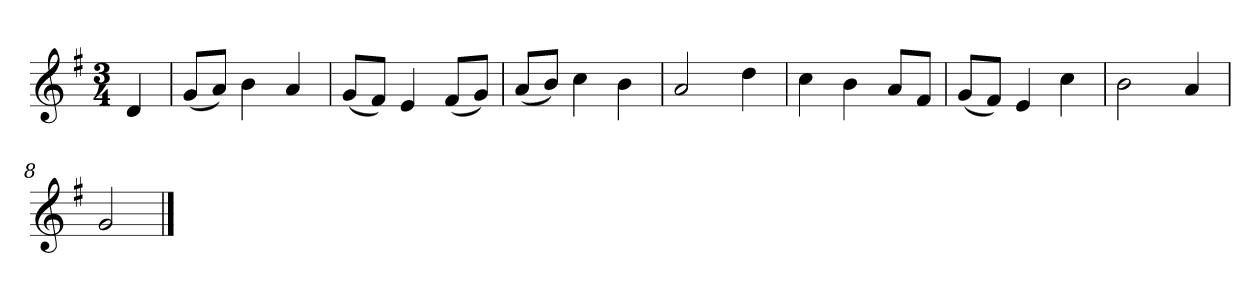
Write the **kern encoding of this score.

**kern
*part1
*staff1
*k[f#]
*M3/4
*MM120
=
4d
=1
(8gL
8aJ)
4b
4a
=2
(8gL
8f#J)
4e
(8f#L
8gJ)
=3
(8aL
8bJ)
4cc
4b
=4
2a
4dd
=5
4cc
4b
8aL
8f#J
=6
(8gL
8f#J)
4e
4cc
=7
2b
4a
=8
2g
==
*-
